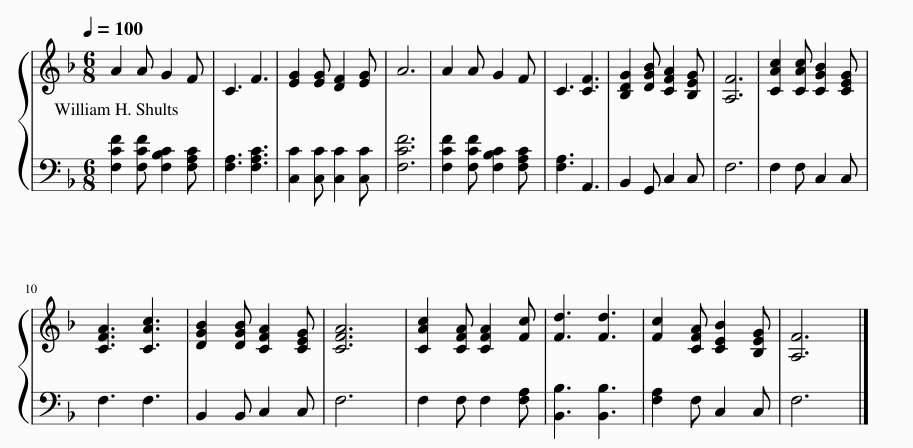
X:1
%%score { 1 | 2 }
L:1/8
Q:1/4=100
M:6/8
I:linebreak $
K:F
V:1 treble
V:2 bass
V:1
 A2 A G2 F | C3 F3 | [EG]2 [EG] [DF]2 [EG] | A6 | A2 A G2 F | %5
 C3 [CF]3 | [B,DG]2 [DGB] [CFA]2 [B,EG] | [A,F]6 | [CAc]2 [CAc] [CGB]2 [CEG] |$ [CFA]3 [CAc]3 | %10
 [DGB]2 [DGB] [CFA]2 [CEG] | [CFA]6 | [CAc]2 [CFA] [CFA]2 [Fc] | [Fd]3 [Fd]3 | [Fc]2 [CFA] [CEB]2 [B,EG] | %15
 [A,F]6 |] %16
V:2
 [F,CF]2 [F,CF] [F,B,C]2 [F,A,C] | [F,A,]3 [F,A,C]3 | [C,C]2 [C,C] [C,C]2 [C,C] | [F,CF]6 | [F,CF]2 [F,CF] [F,B,C]2 [F,A,C] | %5
 [F,A,]3 A,,3 | B,,2 G,, C,2 C, | F,6 | F,2 F, C,2 C, |$ F,3 F,3 | %10
 B,,2 B,, C,2 C, | F,6 | F,2 F, F,2 [F,A,] | [B,,B,]3 [B,,B,]3 | [F,A,]2 F, C,2 C, | %15
 F,6 |] %16
